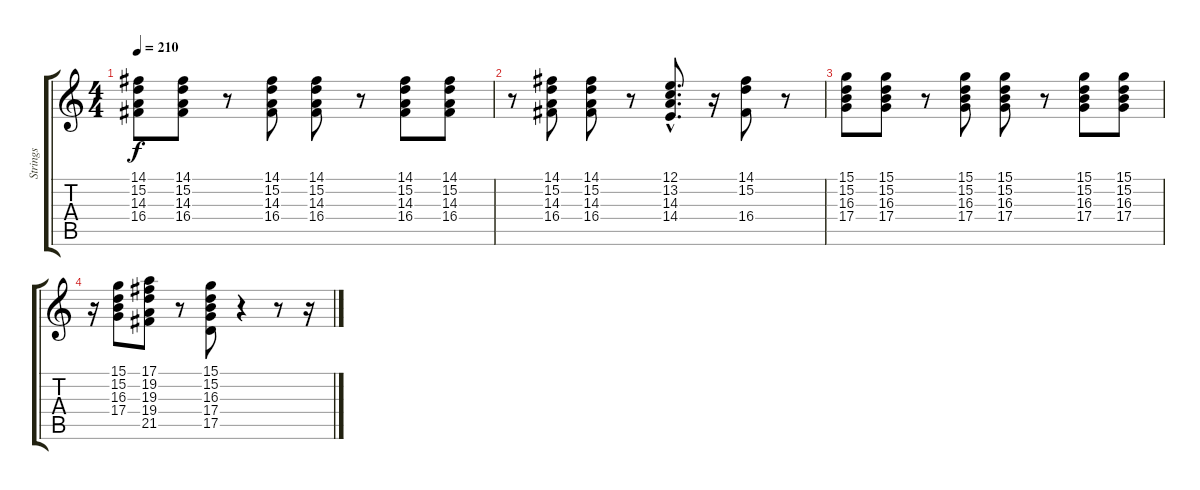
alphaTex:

\track ("Strings" "Strings") {instrument synthstrings1}
\staff {score tabs}
\tuning (E4 B3 G3 D3 A2 E2) {hide}
\ts (4 4)
\tempo 210
\clef g2
\ks c
(14.1 15.2 14.3 16.4).8{dy f} (14.1 15.2 14.3 16.4).8 r.8 (14.1 15.2 14.3 16.4).8 (14.1 15.2 14.3 16.4).8 r.8 (14.1 15.2 14.3 16.4).8 (14.1 15.2 14.3 16.4).8 |
r.8 (14.1 15.2 14.3 16.4).8 (14.1 15.2 14.3 16.4).8 r.8 (12.1{hac} 13.2{hac} 14.3{hac} 14.4{hac}).8{d} r.16 (14.1 15.2 16.4).8 r.8 |
(15.1 15.2 16.3 17.4).8 (15.1 15.2 16.3 17.4).8 r.8 (15.1 15.2 16.3 17.4).8 (15.1 15.2 16.3 17.4).8 r.8 (15.1 15.2 16.3 17.4).8 (15.1 15.2 16.3 17.4).8 |
r.16 (15.1 15.2 16.3 17.4).8 (17.1 19.2 19.3 19.4 21.5).8 r.8 (15.1 15.2 16.3 17.4 17.5).8 r.4 r.8 r.16
